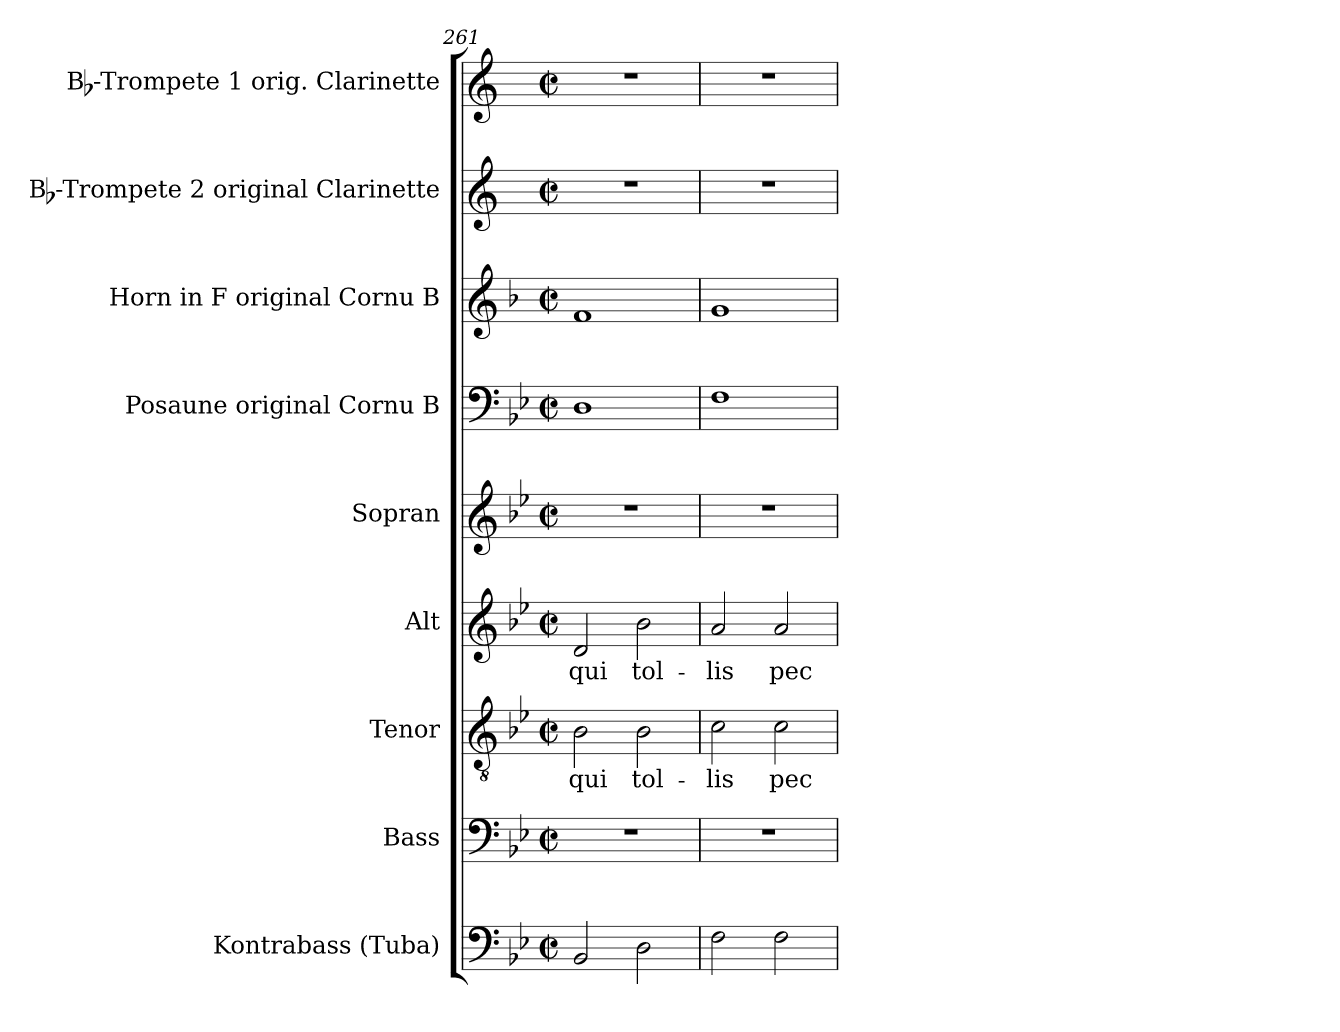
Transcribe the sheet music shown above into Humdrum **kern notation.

**kern	**kern	**kern	**text	**kern	**text	**kern	**kern	**kern	**kern	**kern
*part9	*part8	*part7	*part7	*part6	*part6	*part5	*part4	*part3	*part2	*part1
*staff9	*staff8	*staff7	*staff7	*staff6	*staff6	*staff5	*staff4	*staff3	*staff2	*staff1
*I"Kontrabass (Tuba)	*I"Bass	*I"Tenor	*	*I"Alt	*	*I"Sopran	*I"Posaune original Cornu B	*I"Horn in F original Cornu B	*I"Bb-Trompete 2 original Clarinette	*I"Bb-Trompete 1 orig. Clarinette
*I'Kb.	*I'B.	*I'T.	*	*I'A.	*	*I'S.	*I'Pos.	*I'Hrn.	*I'Bb Trp. 2	*I'Bb Trp. 1
*clefF4	*clefF4	*clefGv2	*	*clefG2	*	*clefG2	*clefF4	*clefG2	*clefG2	*clefG2
*ITrd7c12	*	*	*	*	*	*	*	*ITrd4c7	*ITrd1c2	*ITrd1c2
*k[b-e-]	*k[b-e-]	*k[b-e-]	*	*k[b-e-]	*	*k[b-e-]	*k[b-e-]	*k[b-e-]	*k[b-e-]	*k[b-e-]
*B-:	*B-:	*B-:	*	*B-:	*	*B-:	*B-:	*B-:	*B-:	*B-:
*M2/2	*M2/2	*M2/2	*	*M2/2	*	*M2/2	*M2/2	*M2/2	*M2/2	*M2/2
*met(c|)	*met(c|)	*met(c|)	*	*met(c|)	*	*met(c|)	*met(c|)	*met(c|)	*met(c|)	*met(c|)
=261	=261	=261	=261	=261	=261	=261	=261	=261	=261	=261
!	!	!	!LO:LY:b	!	!LO:LY:b	!	!	!	!	!
2BBB-/	1r	2B-\	qui	2d/	qui	1r	1D	1B-	1r	1r
!	!	!	!LO:LY:b	!	!LO:LY:b	!	!	!	!	!
2DD\	.	2B-\	tol-	2b-\	tol-	.	.	.	.	.
=262	=262	=262	=262	=262	=262	=262	=262	=262	=262	=262
!	!	!	!LO:LY:b	!	!LO:LY:b	!	!	!	!	!
2FF\	1r	2c\	-lis	2a/	-lis	1r	1F	1c	1r	1r
!	!	!	!LO:LY:b	!	!LO:LY:b	!	!	!	!	!
2FF\	.	2c\	pec-	2a/	pec-	.	.	.	.	.
=	=	=	=	=	=	=	=	=	=	=
*-	*-	*-	*-	*-	*-	*-	*-	*-	*-	*-
